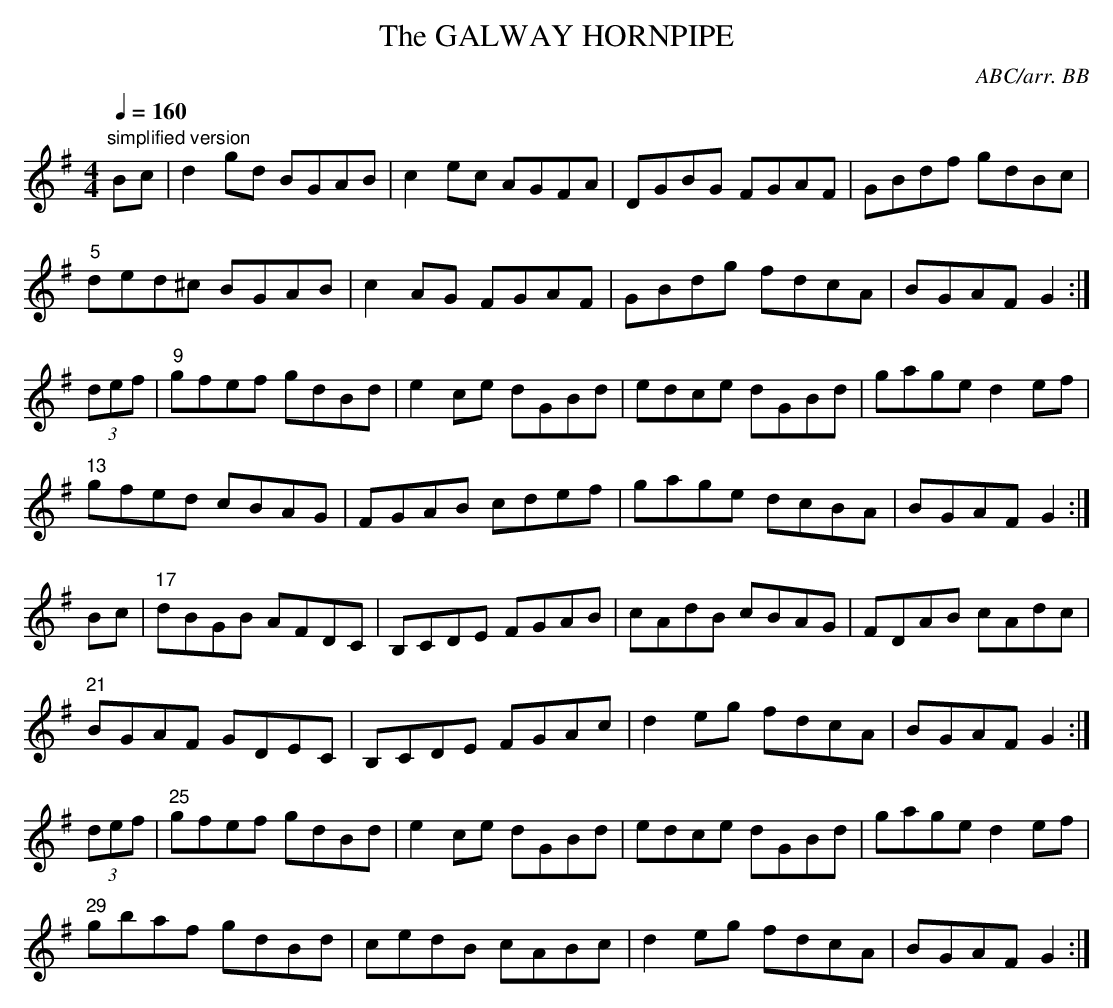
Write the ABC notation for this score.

X:1
T:GALWAY HORNPIPE, The
C:ABC/arr. BB
Q:1/4=160
L:1/8
M:4/4
K:G
"simplified version"
Bc|d2gd BGAB|c2ec AGFA|DGBG FGAF|GBdf gdBc|
"5"ded^c BGAB|c2AG FGAF|GBdg fdcA|BGAF G2:|
(3def|"9"gfef gdBd|e2ce dGBd|edce dGBd|gage d2ef|
"13"gfed cBAG|FGAB cdef|gage dcBA|BGAF G2:|
Bc|"17"dBGB AFDC|B,CDE FGAB|cAdB cBAG|FDAB cAdc|
"21"BGAF GDEC|B,CDE FGAc|d2eg fdcA|BGAF G2:|
(3def|"25"gfef gdBd|e2ce dGBd|edce dGBd|gage d2ef|
"29"gbaf gdBd|cedB cABc|d2eg fdcA|BGAF G2:|
